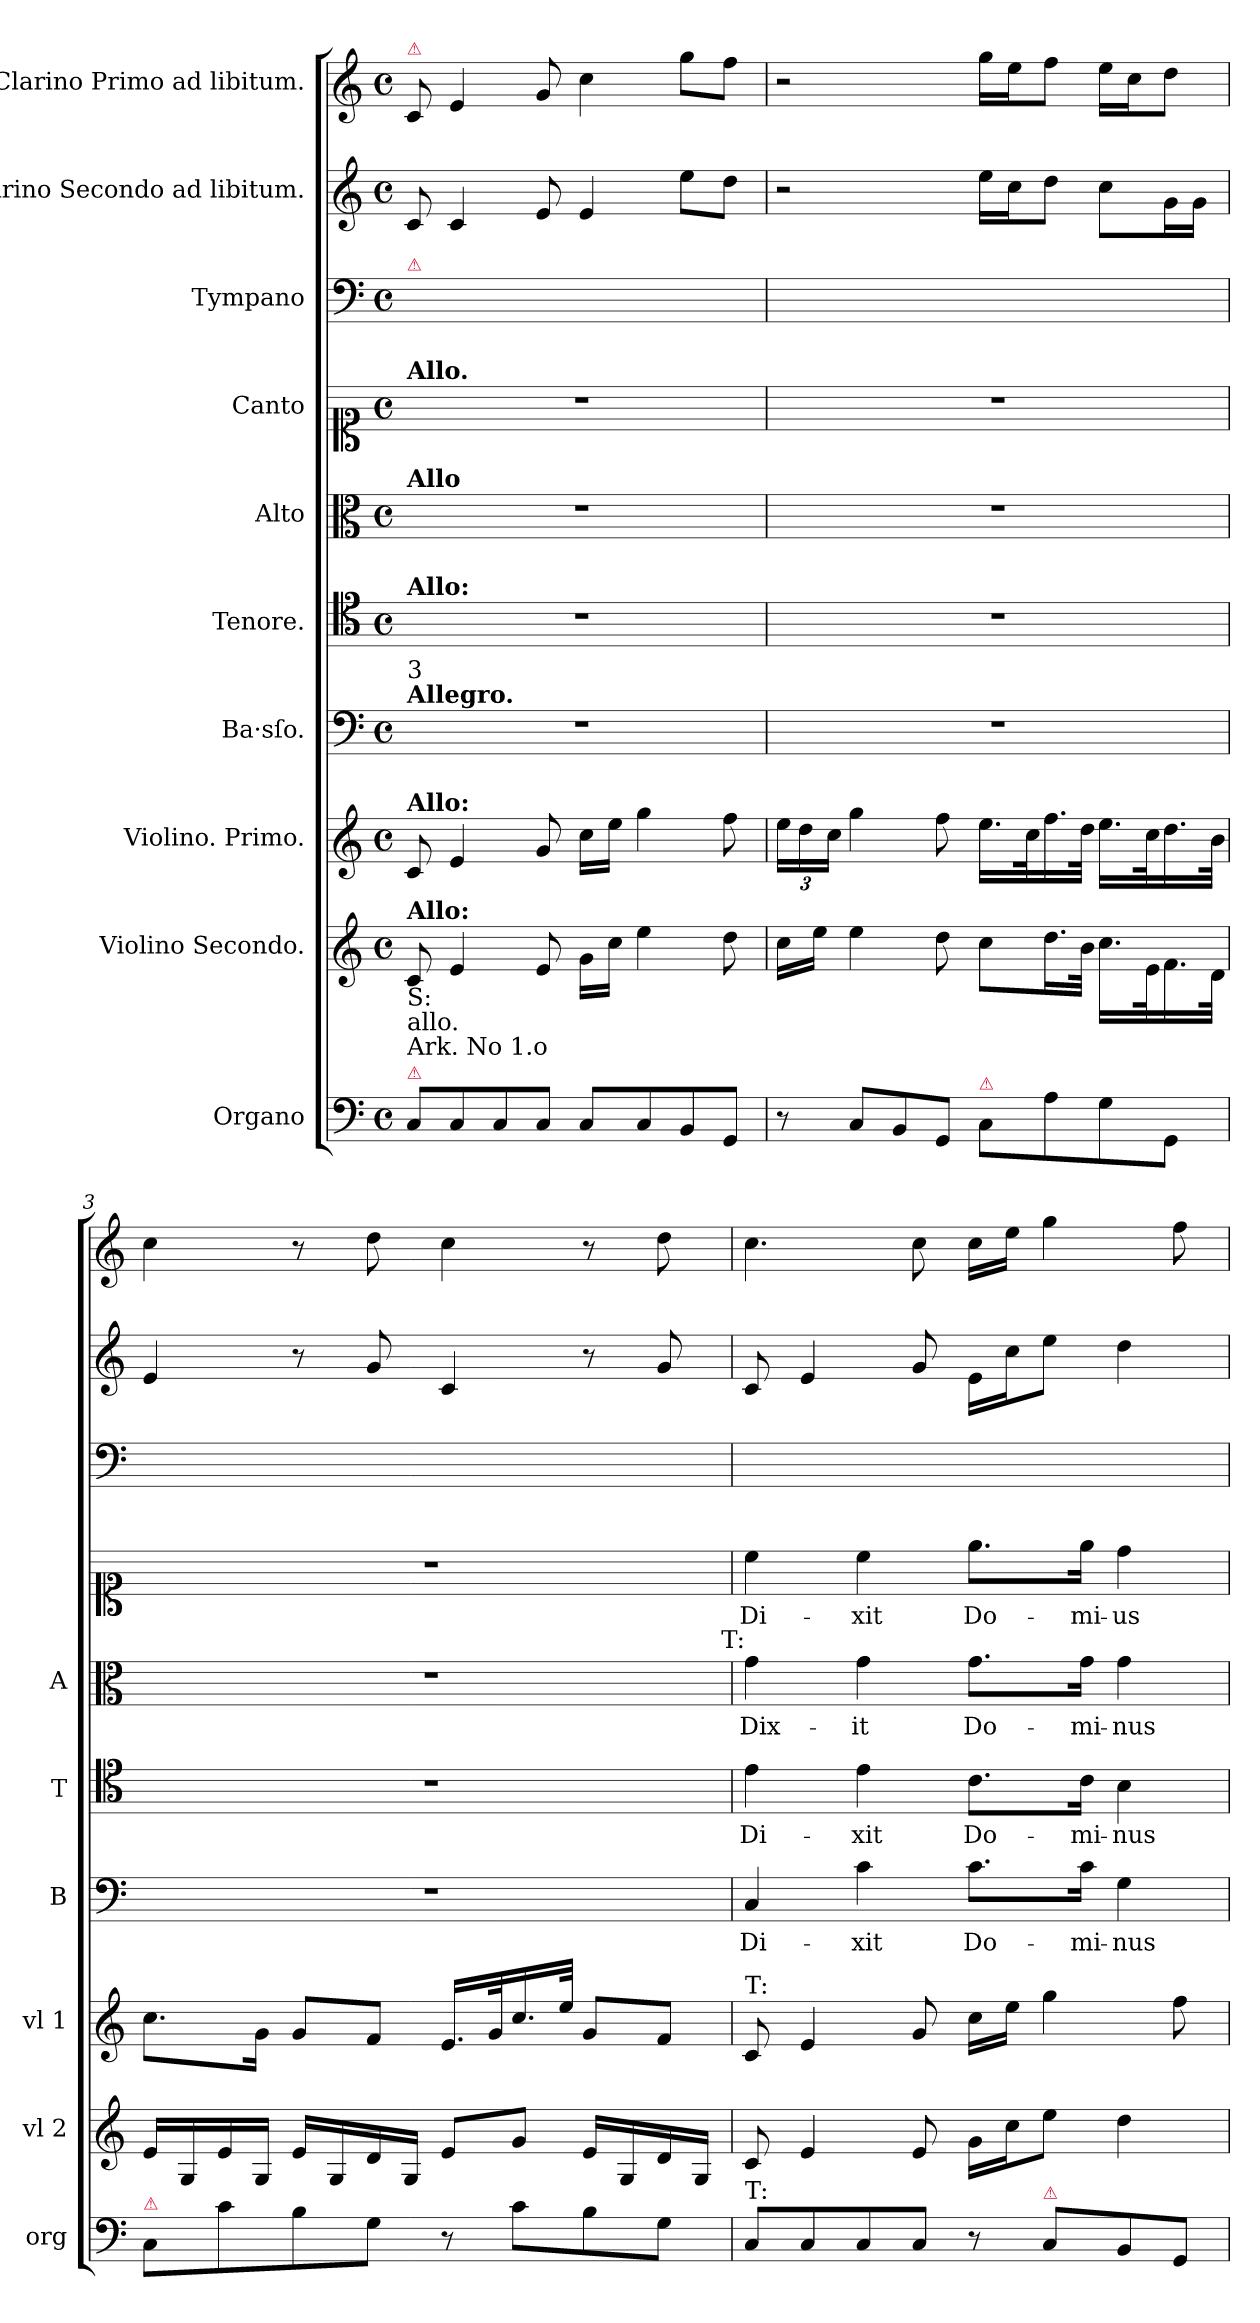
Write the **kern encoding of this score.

**kern	**kern	**dynam	**kern	**dynam	**kern	**text	**kern	**text	**kern	**text	**kern	**text	**kern	**kern	**kern
*part10	*part9	*part9	*part8	*part8	*part7	*part7	*part6	*part6	*part5	*part5	*part4	*part4	*part3	*part2	*part1
*staff10	*staff9	*staff9	*staff8	*staff8	*staff7	*staff7	*staff6	*staff6	*staff5	*staff5	*staff4	*staff4	*staff3	*staff2	*staff1
*I"Organo	*I"Violino Secondo.	*	*I"Violino. Primo.	*	*I"Ba·sſo.	*	*I"Tenore.	*	*I"Alto	*	*I"Canto	*	*I"Tympano	*I"Clarino Secondo ad libitum.	*I"Clarino Primo ad libitum.
*I'org	*I'vl 2	*	*I'vl 1	*	*I'B	*	*I'T	*	*I'A	*	*	*	*	*	*
*clefF4	*clefG2	*	*clefG2	*	*clefF4	*	*clefC4	*	*clefC3	*	*clefC1	*	*clefF4	*clefG2	*clefG2
*k[]	*k[]	*	*k[]	*	*k[]	*	*k[]	*	*k[]	*	*k[]	*	*k[]	*k[]	*k[]
*C:	*C:	*	*C:	*	*C:	*	*C:	*	*C:	*	*C:	*	*C:	*C:	*C:
*M4/4	*M4/4	*	*M4/4	*	*M4/4	*	*M4/4	*	*M4/4	*	*M4/4	*	*M4/4	*M4/4	*M4/4
*met(c)	*met(c)	*	*met(c)	*	*met(c)	*	*met(c)	*	*met(c)	*	*met(c)	*	*met(c)	*met(c)	*met(c)
=1	=1	=1	=1	=1	=1	=1	=1	=1	=1	=1	=1	=1	=1	=1	=1
!	!	!	!	!	!	!	!	!	!	!	!	!	!	!	!LO:TX:a:color=crimson:t=⚠
!	!	!	!	!	!	!	!	!	!	!	!	!	!LO:TX:a:color=crimson:t=⚠	!	!
!	!	!	!	!	!	!	!	!	!	!	!LO:TX:a:B:t=Allo.	!	!	!	!
!	!	!	!	!	!	!	!	!	!LO:TX:a:B:t=Allo	!	!	!	!	!	!
!	!	!	!	!	!	!	!LO:TX:a:B:t=Allo&colon;	!	!	!	!	!	!	!	!
!	!	!	!	!	!LO:TX:a:B:t=Allegro.	!	!	!	!	!	!	!	!	!	!
!	!	!	!	!	!LO:TX:a:t=3	!	!	!	!	!	!	!	!	!	!
!	!	!	!LO:TX:a:B:t=Allo&colon;	!	!	!	!	!	!	!	!	!	!	!	!
!	!LO:TX:a:B:t=Allo&colon;	!	!	!	!	!	!	!	!	!	!	!	!	!	!
!LO:TX:a:color=crimson:t=⚠	!	!	!	!	!	!	!	!	!	!	!	!	!	!	!
!LO:TX:a:t=Ark. No 1.o	!	!	!	!	!	!	!	!	!	!	!	!	!	!	!
!LO:TX:a:t=allo.	!	!	!	!	!	!	!	!	!	!	!	!	!	!	!
!LO:TX:a:t=S&colon;	!	!	!	!	!	!	!	!	!	!	!	!	!	!	!
!	!	!LO:DY:a	!	!	!	!	!	!	!	!	!	!	!	!	!
8C/L	8c/	for&colon;	8c/	.	1r	.	1r	.	1r	.	1r	.	1ryy	8c/	8c/
8C/	4e/	.	4e/	.	.	.	.	.	.	.	.	.	.	4c/	4e/
8C/	.	.	.	.	.	.	.	.	.	.	.	.	.	.	.
8C/J	8e/	.	8g/	.	.	.	.	.	.	.	.	.	.	8e/	8g/
8C/L	16g\LL	.	16cc\LL	.	.	.	.	.	.	.	.	.	.	4e/	4cc\
.	16cc\JJ	.	16ee\JJ	.	.	.	.	.	.	.	.	.	.	.	.
8C/	4ee\	.	4gg\	.	.	.	.	.	.	.	.	.	.	.	.
8BB/	.	.	.	.	.	.	.	.	.	.	.	.	.	8ee\L	8gg\L
8GG/J	8dd\	.	8ff\	.	.	.	.	.	.	.	.	.	.	8dd\J	8ff\J
=2	=2	=2	=2	=2	=2	=2	=2	=2	=2	=2	=2	=2	=2	=2	=2
!	!	!LO:DY:a	!	!LO:DY:a	!	!	!	!	!	!	!	!	!	!	!
8r	16cc\LL	P&colon;	24ee\LL	p&colon;	1r	.	1r	.	1r	.	1r	.	1ryy	2r	2r
.	.	.	24dd\	.	.	.	.	.	.	.	.	.	.	.	.
.	16ee\JJ	.	.	.	.	.	.	.	.	.	.	.	.	.	.
.	.	.	24cc\JJ	.	.	.	.	.	.	.	.	.	.	.	.
8C/L	4ee\	.	4gg\	.	.	.	.	.	.	.	.	.	.	.	.
8BB/	.	.	.	.	.	.	.	.	.	.	.	.	.	.	.
8GG/J	8dd\	.	8ff\	.	.	.	.	.	.	.	.	.	.	.	.
!LO:TX:a:color=crimson:t=⚠	!	!	!	!	!	!	!	!	!	!	!	!	!	!	!
!	!	!	!	!LO:DY:a	!	!	!	!	!	!	!	!	!	!	!
8C\L	8cc\L	.	16.ee\LL	f&colon;	.	.	.	.	.	.	.	.	.	16ee\LL	16gg\LL
.	.	.	.	.	.	.	.	.	.	.	.	.	.	16cc\J	16ee\J
.	.	.	32cc\K	.	.	.	.	.	.	.	.	.	.	.	.
!	!	!LO:DY:a	!	!	!	!	!	!	!	!	!	!	!	!	!
8A\	16.dd\L	f&colon;	16.ff\	.	.	.	.	.	.	.	.	.	.	8dd\J	8ff\J
.	32b\JJk	.	32dd\JJk	.	.	.	.	.	.	.	.	.	.	.	.
8G\	16.cc\LL	.	16.ee\LL	.	.	.	.	.	.	.	.	.	.	8cc\L	16ee\LL
.	.	.	.	.	.	.	.	.	.	.	.	.	.	.	16cc\J
.	32e\K	.	32cc\K	.	.	.	.	.	.	.	.	.	.	.	.
8GG/J	16.f\	.	16.dd\	.	.	.	.	.	.	.	.	.	.	16g\L	8dd\J
.	.	.	.	.	.	.	.	.	.	.	.	.	.	16g\JJ	.
.	32d\JJk	.	32b\JJk	.	.	.	.	.	.	.	.	.	.	.	.
=3	=3	=3	=3	=3	=3	=3	=3	=3	=3	=3	=3	=3	=3	=3	=3
!LO:TX:a:color=crimson:t=⚠	!	!	!	!	!	!	!	!	!	!	!	!	!	!	!
8C/L	16e/LL	.	8.cc\L	.	1r	.	1r	.	1r	.	1r	.	1ryy	4e/	4cc\
.	16G/	.	.	.	.	.	.	.	.	.	.	.	.	.	.
8c\	16e/	.	.	.	.	.	.	.	.	.	.	.	.	.	.
.	16G/JJ	.	16g\Jk	.	.	.	.	.	.	.	.	.	.	.	.
8B\	16e/LL	.	8g/L	.	.	.	.	.	.	.	.	.	.	8r	8r
.	16G/	.	.	.	.	.	.	.	.	.	.	.	.	.	.
8G\J	16d/	.	8f/J	.	.	.	.	.	.	.	.	.	.	8g/	8dd\
.	16G/JJ	.	.	.	.	.	.	.	.	.	.	.	.	.	.
8r	8e/L	.	16.e/LL	.	.	.	.	.	.	.	.	.	.	4c/	4cc\
.	.	.	32g/K	.	.	.	.	.	.	.	.	.	.	.	.
8c\L	8g/J	.	16.cc/	.	.	.	.	.	.	.	.	.	.	.	.
.	.	.	32ee/JJk	.	.	.	.	.	.	.	.	.	.	.	.
8B\	16e/LL	.	8g/L	.	.	.	.	.	.	.	.	.	.	8r	8r
.	16G/	.	.	.	.	.	.	.	.	.	.	.	.	.	.
8G\J	16d/	.	8f/J	.	.	.	.	.	.	.	.	.	.	8g/	8dd\
.	16G/JJ	.	.	.	.	.	.	.	.	.	.	.	.	.	.
=4	=4	=4	=4	=4	=4	=4	=4	=4	=4	=4	=4	=4	=4	=4	=4
!	!	!	!	!	!	!	!	!	!LO:TX:a:rj:t=T&colon;	!	!	!	!	!	!
!	!	!	!LO:TX:a:t=T&colon;	!	!	!	!	!	!	!	!	!	!	!	!
!LO:TX:a:t=T&colon;	!	!	!	!	!	!	!	!	!	!	!	!	!	!	!
8C/L	8c/	.	8c/	.	4C/	Di-	4e\	Di-	4g\	Dix-	4cc\	Di-	1ryy	8c/	4.cc\
8C/	4e/	.	4e/	.	.	.	.	.	.	.	.	.	.	4e/	.
8C/	.	.	.	.	4c\	-xit	4e\	-xit	4g\	-it	4cc\	-xit	.	.	.
8C/J	8e/	.	8g/	.	.	.	.	.	.	.	.	.	.	8g/	8cc\
8r	16g\LL	.	16cc\LL	.	8.c\L	Do-	8.c\L	Do-	8.g\L	Do-	8.ee\L	Do-	.	16e\LL	16cc\LL
.	16cc\J	.	16ee\JJ	.	.	.	.	.	.	.	.	.	.	16cc\J	16ee\JJ
!LO:TX:a:color=crimson:t=⚠	!	!	!	!	!	!	!	!	!	!	!	!	!	!	!
8C/L	8ee\J	.	4gg\	.	.	.	.	.	.	.	.	.	.	8ee\J	4gg\
.	.	.	.	.	16c\Jk	-mi-	16c\Jk	-mi-	16g\Jk	-mi-	16ee\Jk	-mi-	.	.	.
8BB/	4dd\	.	.	.	4G\	-nus	4B\	-nus	4g\	-nus	4dd\	-us	.	4dd\	.
8GG/J	.	.	8ff\	.	.	.	.	.	.	.	.	.	.	.	8ff\
=	=	=	=	=	=	=	=	=	=	=	=	=	=	=	=
*-	*-	*-	*-	*-	*-	*-	*-	*-	*-	*-	*-	*-	*-	*-	*-
